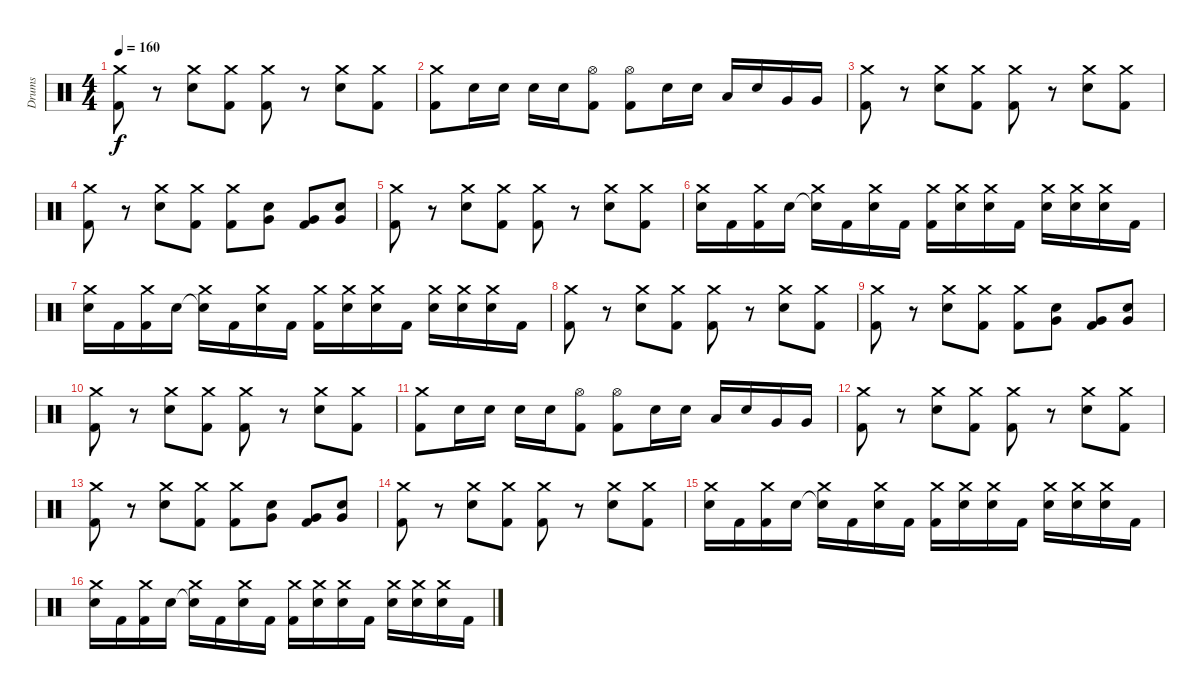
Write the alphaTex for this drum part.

\track ("Drums" "Drums") {instrument percussion}
\staff {score}
\articulation defaults
\ts (4 4)
\tempo 160
\clef neutral
\ks c
("Kick (hit) 2" "Crash medium (hit)").8{dy f} r.8 ("Snare (hit) 2" "Crash medium (hit)").8 ("Kick (hit) 2" "Crash medium (hit)").8 ("Kick (hit) 2" "Crash medium (hit)").8 r.8 ("Snare (hit) 2" "Crash medium (hit)").8 ("Kick (hit) 2" "Crash medium (hit)").8 |
("Kick (hit) 2" "Crash medium (hit)").8 "Snare (hit) 2".16 "Snare (hit) 2".16 "Snare (hit) 2".16 "Snare (hit) 2".16 ("Hi-Hat (open)" "Kick (hit) 2").8 ("Hi-Hat (open)" "Kick (hit) 2").8 "Snare (hit) 2".16 "Snare (hit) 2".16 "Low Tom (hit)".16 "Snare (hit) 2".16 "Very Low Tom (hit)".16 "Very Low Tom (hit)".16 |
("Kick (hit) 2" "Crash medium (hit)").8 r.8 ("Snare (hit) 2" "Crash medium (hit)").8 ("Kick (hit) 2" "Crash medium (hit)").8 ("Kick (hit) 2" "Crash medium (hit)").8 r.8 ("Snare (hit) 2" "Crash medium (hit)").8 ("Kick (hit) 2" "Crash medium (hit)").8 |
("Kick (hit) 2" "Crash medium (hit)").8 r.8 ("Snare (hit) 2" "Crash medium (hit)").8 ("Kick (hit) 2" "Crash medium (hit)").8 ("Kick (hit) 2" "Crash medium (hit)").8 ("Snare (hit) 2" "Very Low Tom (hit)").8 ("Kick (hit) 2" "Very Low Tom (hit)").8 ("Snare (hit) 2" "Very Low Tom (hit)").8 |
("Kick (hit) 2" "Crash medium (hit)").8 r.8 ("Snare (hit) 2" "Crash medium (hit)").8 ("Kick (hit) 2" "Crash medium (hit)").8 ("Kick (hit) 2" "Crash medium (hit)").8 r.8 ("Snare (hit) 2" "Crash medium (hit)").8 ("Kick (hit) 2" "Crash medium (hit)").8 |
("Snare (hit) 2" "Crash medium (hit)").16 "Kick (hit) 2".16 ("Kick (hit) 2" "Crash medium (hit)").16 "Snare (hit) 2".16 ("Snare (hit)"{t} "Crash medium (hit)").16 "Kick (hit) 2".16 ("Snare (hit) 2" "Crash medium (hit)").16 "Kick (hit) 2".16 ("Kick (hit) 2" "Crash medium (hit)").16 ("Snare (hit) 2" "Crash medium (hit)").16 ("Snare (hit) 2" "Crash medium (hit)").16 "Kick (hit) 2".16 ("Snare (hit) 2" "Crash medium (hit)").16 ("Snare (hit) 2" "Crash medium (hit)").16 ("Snare (hit) 2" "Crash medium (hit)").16 "Kick (hit) 2".16 |
("Snare (hit) 2" "Crash medium (hit)").16 "Kick (hit) 2".16 ("Kick (hit) 2" "Crash medium (hit)").16 "Snare (hit) 2".16 ("Snare (hit)"{t} "Crash medium (hit)").16 "Kick (hit) 2".16 ("Snare (hit) 2" "Crash medium (hit)").16 "Kick (hit) 2".16 ("Kick (hit) 2" "Crash medium (hit)").16 ("Snare (hit) 2" "Crash medium (hit)").16 ("Snare (hit) 2" "Crash medium (hit)").16 "Kick (hit) 2".16 ("Snare (hit) 2" "Crash medium (hit)").16 ("Snare (hit) 2" "Crash medium (hit)").16 ("Snare (hit) 2" "Crash medium (hit)").16 "Kick (hit) 2".16 |
("Kick (hit) 2" "Crash medium (hit)").8 r.8 ("Snare (hit) 2" "Crash medium (hit)").8 ("Kick (hit) 2" "Crash medium (hit)").8 ("Kick (hit) 2" "Crash medium (hit)").8 r.8 ("Snare (hit) 2" "Crash medium (hit)").8 ("Kick (hit) 2" "Crash medium (hit)").8 |
("Kick (hit) 2" "Crash medium (hit)").8 r.8 ("Snare (hit) 2" "Crash medium (hit)").8 ("Kick (hit) 2" "Crash medium (hit)").8 ("Kick (hit) 2" "Crash medium (hit)").8 ("Snare (hit) 2" "Very Low Tom (hit)").8 ("Kick (hit) 2" "Very Low Tom (hit)").8 ("Snare (hit) 2" "Very Low Tom (hit)").8 |
("Kick (hit) 2" "Crash medium (hit)").8 r.8 ("Snare (hit) 2" "Crash medium (hit)").8 ("Kick (hit) 2" "Crash medium (hit)").8 ("Kick (hit) 2" "Crash medium (hit)").8 r.8 ("Snare (hit) 2" "Crash medium (hit)").8 ("Kick (hit) 2" "Crash medium (hit)").8 |
("Kick (hit) 2" "Crash medium (hit)").8 "Snare (hit) 2".16 "Snare (hit) 2".16 "Snare (hit) 2".16 "Snare (hit) 2".16 ("Hi-Hat (open)" "Kick (hit) 2").8 ("Hi-Hat (open)" "Kick (hit) 2").8 "Snare (hit) 2".16 "Snare (hit) 2".16 "Low Tom (hit)".16 "Snare (hit) 2".16 "Very Low Tom (hit)".16 "Very Low Tom (hit)".16 |
("Kick (hit) 2" "Crash medium (hit)").8 r.8 ("Snare (hit) 2" "Crash medium (hit)").8 ("Kick (hit) 2" "Crash medium (hit)").8 ("Kick (hit) 2" "Crash medium (hit)").8 r.8 ("Snare (hit) 2" "Crash medium (hit)").8 ("Kick (hit) 2" "Crash medium (hit)").8 |
("Kick (hit) 2" "Crash medium (hit)").8 r.8 ("Snare (hit) 2" "Crash medium (hit)").8 ("Kick (hit) 2" "Crash medium (hit)").8 ("Kick (hit) 2" "Crash medium (hit)").8 ("Snare (hit) 2" "Very Low Tom (hit)").8 ("Kick (hit) 2" "Very Low Tom (hit)").8 ("Snare (hit) 2" "Very Low Tom (hit)").8 |
("Kick (hit) 2" "Crash medium (hit)").8 r.8 ("Snare (hit) 2" "Crash medium (hit)").8 ("Kick (hit) 2" "Crash medium (hit)").8 ("Kick (hit) 2" "Crash medium (hit)").8 r.8 ("Snare (hit) 2" "Crash medium (hit)").8 ("Kick (hit) 2" "Crash medium (hit)").8 |
("Snare (hit) 2" "Crash medium (hit)").16 "Kick (hit) 2".16 ("Kick (hit) 2" "Crash medium (hit)").16 "Snare (hit) 2".16 ("Snare (hit)"{t} "Crash medium (hit)").16 "Kick (hit) 2".16 ("Snare (hit) 2" "Crash medium (hit)").16 "Kick (hit) 2".16 ("Kick (hit) 2" "Crash medium (hit)").16 ("Snare (hit) 2" "Crash medium (hit)").16 ("Snare (hit) 2" "Crash medium (hit)").16 "Kick (hit) 2".16 ("Snare (hit) 2" "Crash medium (hit)").16 ("Snare (hit) 2" "Crash medium (hit)").16 ("Snare (hit) 2" "Crash medium (hit)").16 "Kick (hit) 2".16 |
("Snare (hit) 2" "Crash medium (hit)").16 "Kick (hit) 2".16 ("Kick (hit) 2" "Crash medium (hit)").16 "Snare (hit) 2".16 ("Snare (hit)"{t} "Crash medium (hit)").16 "Kick (hit) 2".16 ("Snare (hit) 2" "Crash medium (hit)").16 "Kick (hit) 2".16 ("Kick (hit) 2" "Crash medium (hit)").16 ("Snare (hit) 2" "Crash medium (hit)").16 ("Snare (hit) 2" "Crash medium (hit)").16 "Kick (hit) 2".16 ("Snare (hit) 2" "Crash medium (hit)").16 ("Snare (hit) 2" "Crash medium (hit)").16 ("Snare (hit) 2" "Crash medium (hit)").16 "Kick (hit) 2".16
